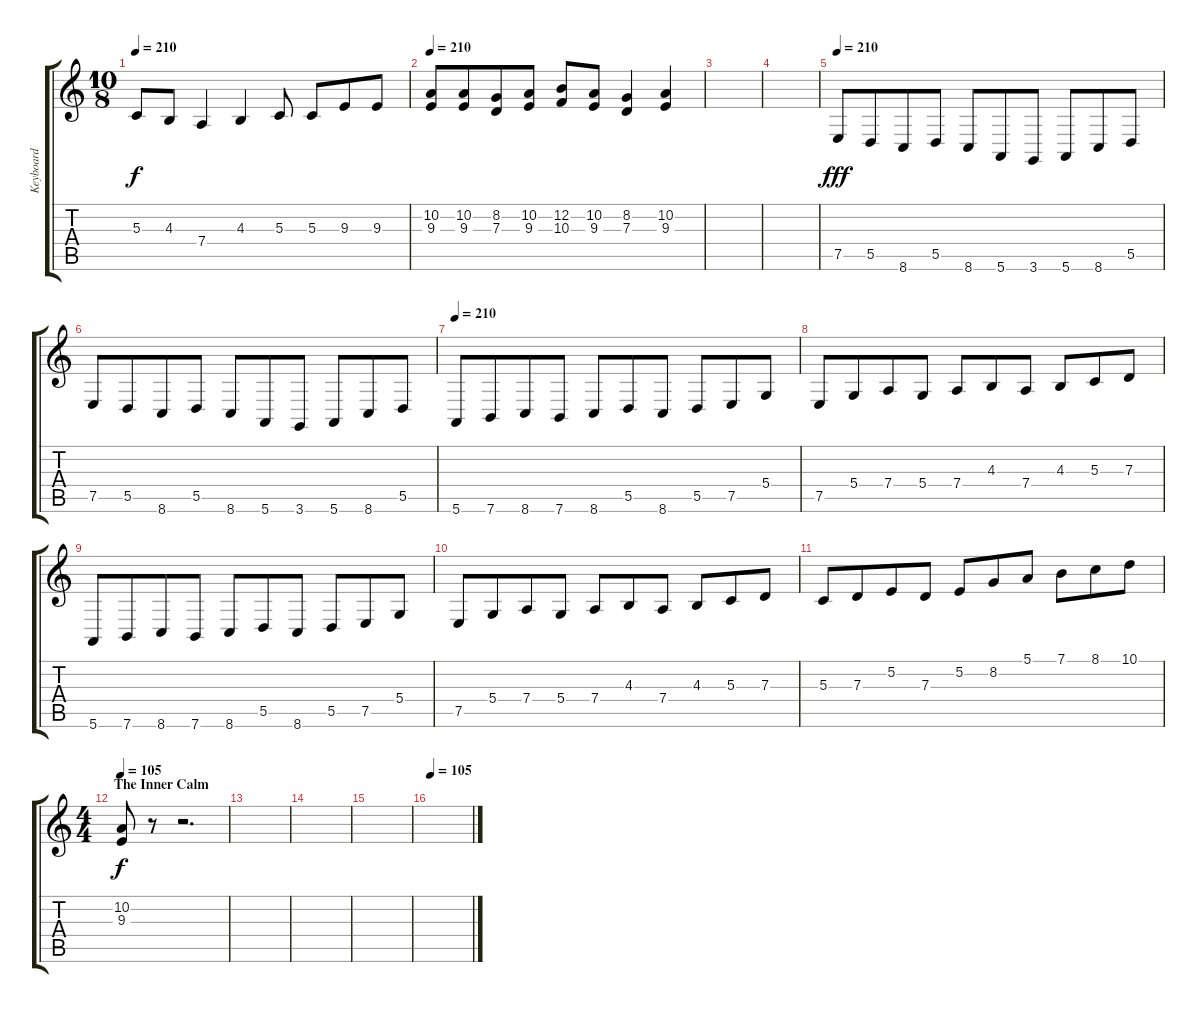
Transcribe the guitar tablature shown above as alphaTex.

\track ("Keyboard" "Keyboard") {instrument drawbarorgan}
\staff {score tabs}
\tuning (E4 B3 G3 D3 A2 E2) {hide}
\ts (10 8)
\tempo 210
\clef g2
\ks c
5.3.8{dy f} 4.3.8 7.4.4 4.3.4 5.3.8 5.3.8 9.3.8 9.3.8 |
\tempo 210
(10.2 9.3).8 (10.2 9.3).8 (8.2 7.3).8 (10.2 9.3).8 (12.2 10.3).8 (10.2 9.3).8 (8.2 7.3).4 (10.2 9.3).4 |
|
|
\tempo 210
7.5.8{dy fff} 5.5.8 8.6.8 5.5.8 8.6.8 5.6.8 3.6.8 5.6.8 8.6.8 5.5.8 |
7.5.8 5.5.8 8.6.8 5.5.8 8.6.8 5.6.8 3.6.8 5.6.8 8.6.8 5.5.8 |
\tempo 210
5.6.8 7.6.8 8.6.8 7.6.8 8.6.8 5.5.8 8.6.8 5.5.8 7.5.8 5.4.8 |
7.5.8 5.4.8 7.4.8 5.4.8 7.4.8 4.3.8 7.4.8 4.3.8 5.3.8 7.3.8 |
5.6.8 7.6.8 8.6.8 7.6.8 8.6.8 5.5.8 8.6.8 5.5.8 7.5.8 5.4.8 |
7.5.8 5.4.8 7.4.8 5.4.8 7.4.8 4.3.8 7.4.8 4.3.8 5.3.8 7.3.8 |
5.3.8 7.3.8 5.2.8 7.3.8 5.2.8 8.2.8 5.1.8 7.1.8 8.1.8 10.1.8 |
\ts (4 4)
\section ("" "The Inner Calm")
\tempo 105
(10.2 9.3).8{dy f} r.8 r.2{d} |
|
|
|
\tempo 105
